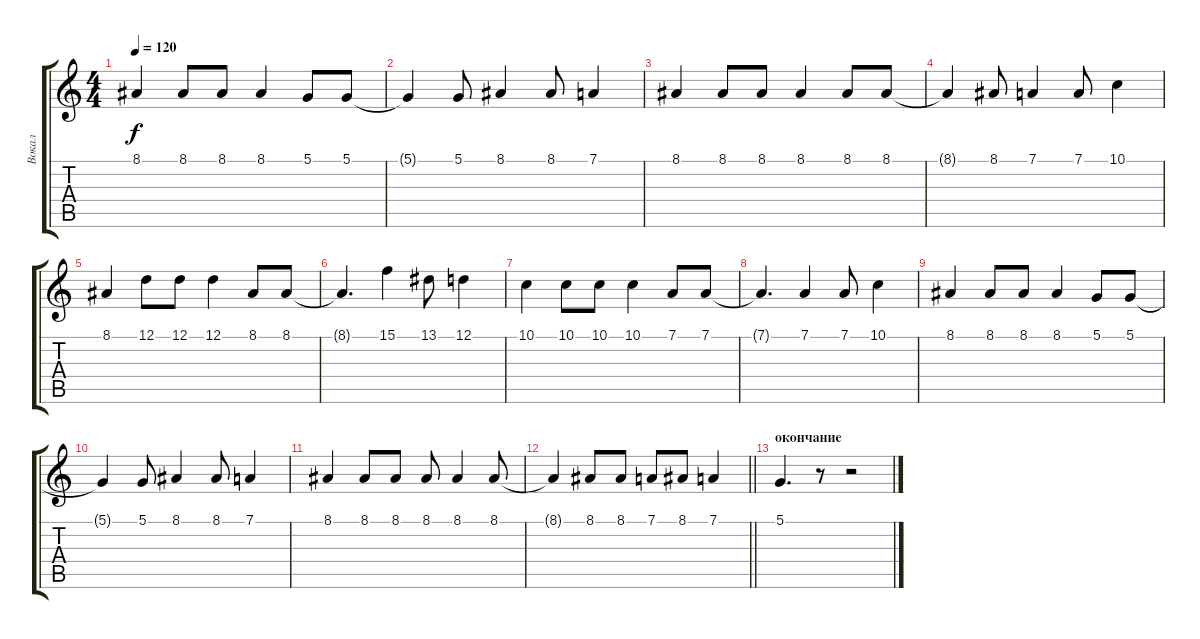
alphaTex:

\track ("Вокал" "Вокал") {instrument brightacousticpiano}
\staff {score tabs}
\tuning (D4 A3 F3 C3 G2 D2) {hide}
\ts (4 4)
\tempo 120
\clef g2
\ks c
8.1.4{dy f} 8.1.8 8.1.8 8.1.4 5.1.8 5.1.8 |
5.1{t}.4 5.1.8 8.1.4 8.1.8 7.1.4 |
8.1.4 8.1.8 8.1.8 8.1.4 8.1.8 8.1.8 |
8.1{t}.4 8.1.8 7.1.4 7.1.8 10.1.4 |
8.1.4 12.1.8 12.1.8 12.1.4 8.1.8 8.1.8 |
8.1{t}.4{d} 15.1.4 13.1.8 12.1.4 |
10.1.4 10.1.8 10.1.8 10.1.4 7.1.8 7.1.8 |
7.1{t}.4{d} 7.1.4 7.1.8 10.1.4 |
8.1.4 8.1.8 8.1.8 8.1.4 5.1.8 5.1.8 |
5.1{t}.4 5.1.8 8.1.4 8.1.8 7.1.4 |
8.1.4 8.1.8 8.1.8 8.1.8 8.1.4 8.1.8 |
\barLineRight lightlight
8.1{t}.4 8.1.8 8.1.8 7.1.8 8.1.8 7.1.4 |
\section ("" "окончание")
5.1.4{d} r.8 r.2
